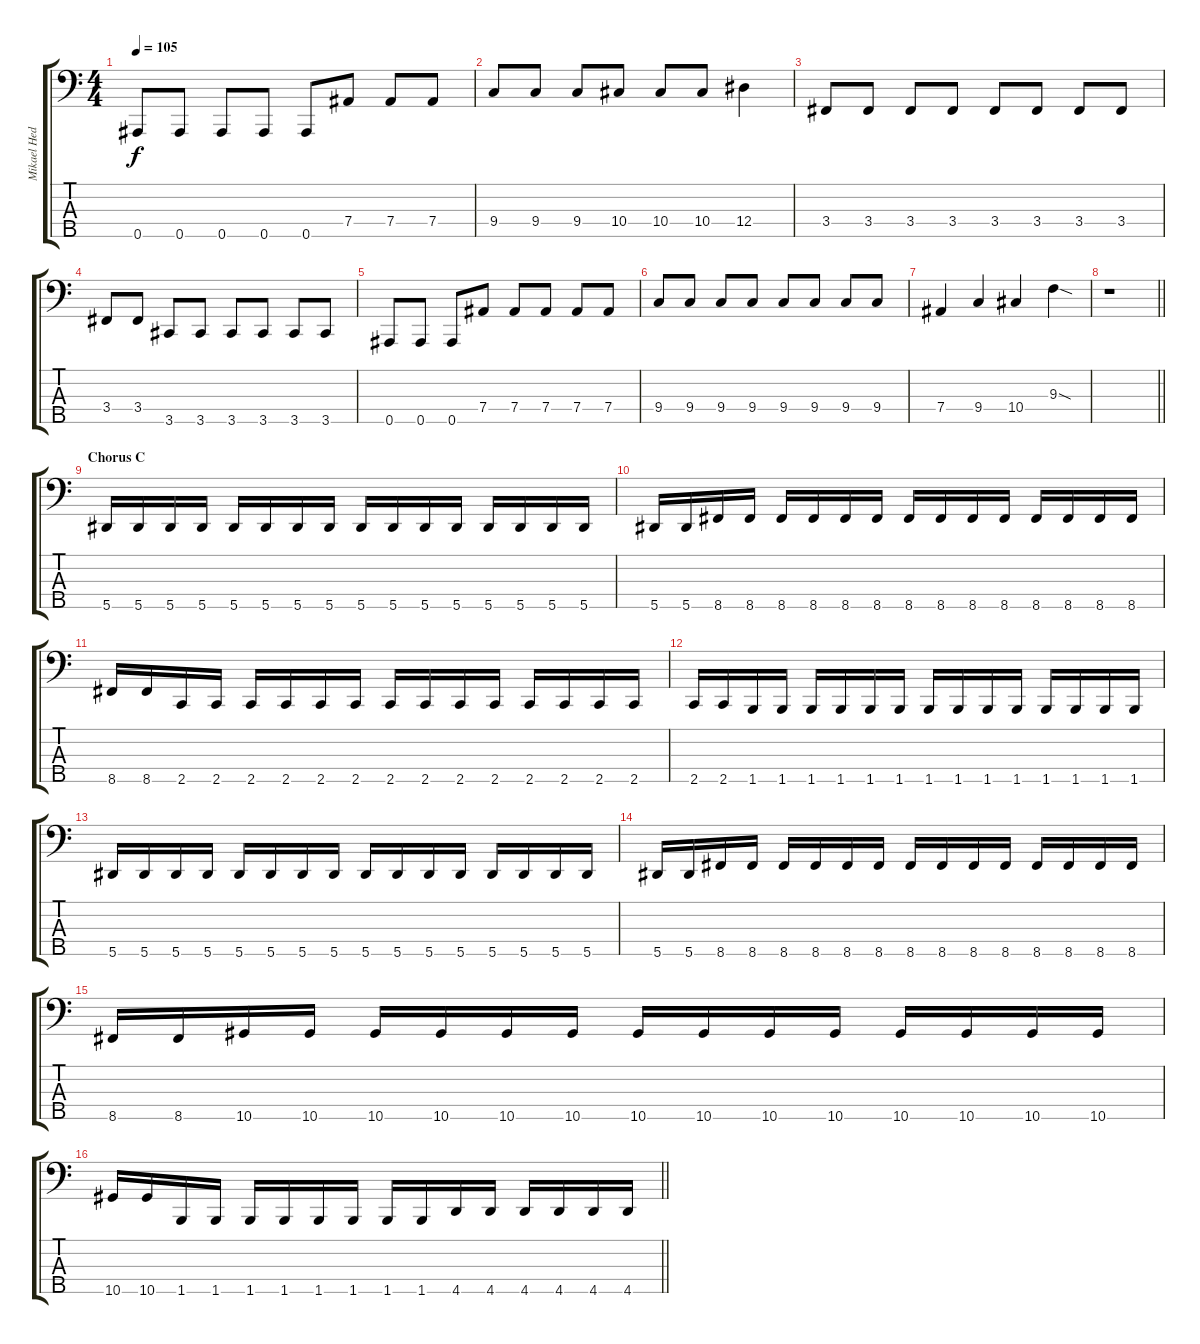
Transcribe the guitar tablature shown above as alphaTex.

\track ("Mikael Hedlund" "Mikael Hed") {instrument electricbasspick}
\staff {score tabs}
\tuning (Gb2 Db2 Ab1 Eb1 Bb0) {hide}
\ts (4 4)
\tempo 105
\clef f4
\ks c
0.5.8{dy f} 0.5.8 0.5.8 0.5.8 0.5.8 7.4.8 7.4.8 7.4.8 |
9.4.8 9.4.8 9.4.8 10.4.8 10.4.8 10.4.8 12.4.4 |
3.4.8 3.4.8 3.4.8 3.4.8 3.4.8 3.4.8 3.4.8 3.4.8 |
3.4.8 3.4.8 3.5.8 3.5.8 3.5.8 3.5.8 3.5.8 3.5.8 |
0.5.8 0.5.8 0.5.8 7.4.8 7.4.8 7.4.8 7.4.8 7.4.8 |
9.4.8 9.4.8 9.4.8 9.4.8 9.4.8 9.4.8 9.4.8 9.4.8 |
7.4.4 9.4.4 10.4.4 9.3{sod}.4 |
\barLineRight lightlight
r.1 |
\section ("" "Chorus C")
5.5.16 5.5.16 5.5.16 5.5.16 5.5.16 5.5.16 5.5.16 5.5.16 5.5.16 5.5.16 5.5.16 5.5.16 5.5.16 5.5.16 5.5.16 5.5.16 |
5.5.16 5.5.16 8.5.16 8.5.16 8.5.16 8.5.16 8.5.16 8.5.16 8.5.16 8.5.16 8.5.16 8.5.16 8.5.16 8.5.16 8.5.16 8.5.16 |
8.5.16 8.5.16 2.5.16 2.5.16 2.5.16 2.5.16 2.5.16 2.5.16 2.5.16 2.5.16 2.5.16 2.5.16 2.5.16 2.5.16 2.5.16 2.5.16 |
2.5.16 2.5.16 1.5.16 1.5.16 1.5.16 1.5.16 1.5.16 1.5.16 1.5.16 1.5.16 1.5.16 1.5.16 1.5.16 1.5.16 1.5.16 1.5.16 |
5.5.16 5.5.16 5.5.16 5.5.16 5.5.16 5.5.16 5.5.16 5.5.16 5.5.16 5.5.16 5.5.16 5.5.16 5.5.16 5.5.16 5.5.16 5.5.16 |
5.5.16 5.5.16 8.5.16 8.5.16 8.5.16 8.5.16 8.5.16 8.5.16 8.5.16 8.5.16 8.5.16 8.5.16 8.5.16 8.5.16 8.5.16 8.5.16 |
8.5.16 8.5.16 10.5.16 10.5.16 10.5.16 10.5.16 10.5.16 10.5.16 10.5.16 10.5.16 10.5.16 10.5.16 10.5.16 10.5.16 10.5.16 10.5.16 |
\barLineRight lightlight
10.5.16 10.5.16 1.5.16 1.5.16 1.5.16 1.5.16 1.5.16 1.5.16 1.5.16 1.5.16 4.5.16 4.5.16 4.5.16 4.5.16 4.5.16 4.5.16
